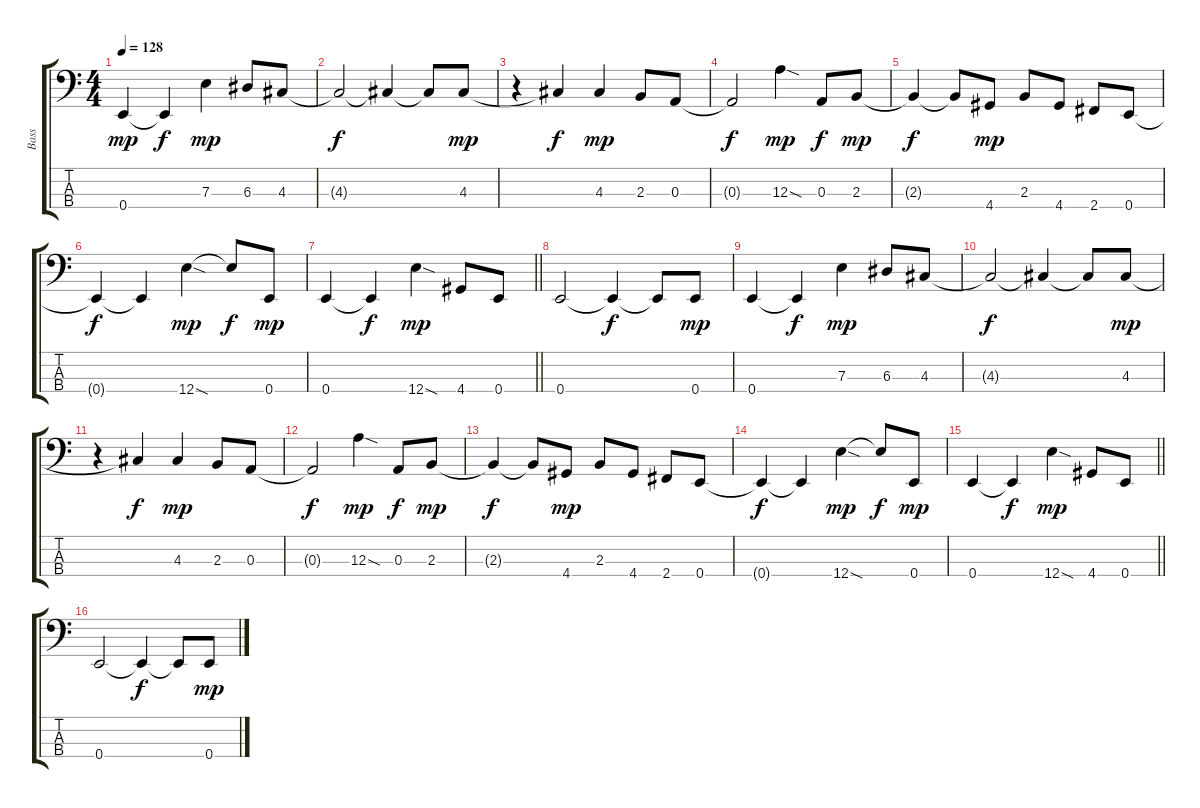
\track ("Bass" "Bass") {instrument electricbassfinger}
\staff {score tabs}
\tuning (G2 D2 A1 E1) {hide}
\ts (4 4)
\tempo 128
\clef f4
\ks c
0.4.4{dy mp} 0.4{t}.4{dy f} 7.3.4{dy mp} 6.3.8 4.3.8 |
4.3{t}.2{dy f} 4.3{t}.4 4.3{t}.8 4.3.8{dy mp} |
r.4 4.3{t}.4{dy f} 4.3.4{dy mp} 2.3.8 0.3.8 |
0.3{t}.2{dy f} 12.3{sod}.4{dy mp} 0.3.8{dy f} 2.3.8{dy mp} |
2.3{t}.4{dy f} 2.3{t}.8 4.4.8{dy mp} 2.3.8 4.4.8 2.4.8 0.4.8 |
0.4{t}.4{dy f} 0.4{t}.4 12.4{sod}.4{dy mp} 12.4{t}.8{dy f} 0.4.8{dy mp} |
\barLineRight lightlight
0.4.4 0.4{t}.4{dy f} 12.4{sod}.4{dy mp} 4.4.8 0.4.8 |
0.4.2 0.4{t}.4{dy f} 0.4{t}.8 0.4.8{dy mp} |
0.4.4 0.4{t}.4{dy f} 7.3.4{dy mp} 6.3.8 4.3.8 |
4.3{t}.2{dy f} 4.3{t}.4 4.3{t}.8 4.3.8{dy mp} |
r.4 4.3{t}.4{dy f} 4.3.4{dy mp} 2.3.8 0.3.8 |
0.3{t}.2{dy f} 12.3{sod}.4{dy mp} 0.3.8{dy f} 2.3.8{dy mp} |
2.3{t}.4{dy f} 2.3{t}.8 4.4.8{dy mp} 2.3.8 4.4.8 2.4.8 0.4.8 |
0.4{t}.4{dy f} 0.4{t}.4 12.4{sod}.4{dy mp} 12.4{t}.8{dy f} 0.4.8{dy mp} |
\barLineRight lightlight
0.4.4 0.4{t}.4{dy f} 12.4{sod}.4{dy mp} 4.4.8 0.4.8 |
0.4.2 0.4{t}.4{dy f} 0.4{t}.8 0.4.8{dy mp}
